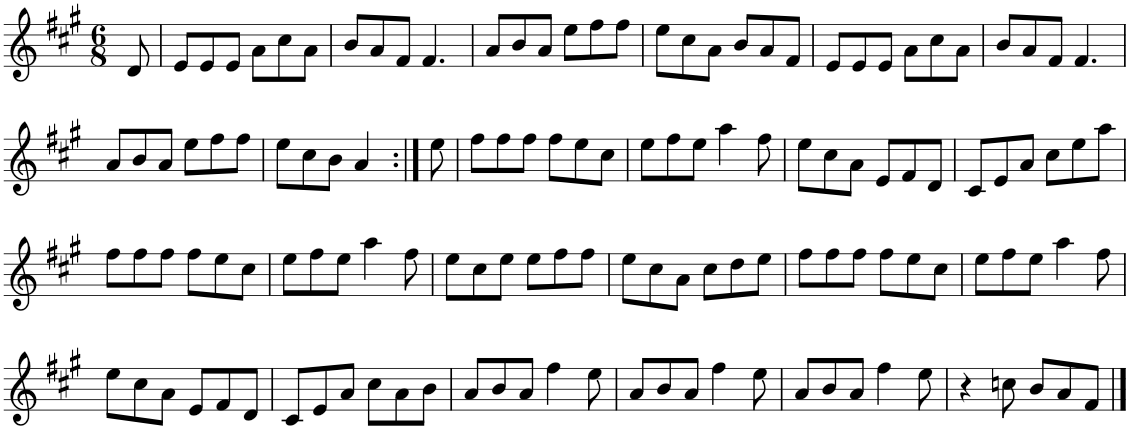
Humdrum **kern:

**kern
*part1
*staff1
*I"Piano
*I'Pno
*clefG2
*k[f#c#g#]
*A:
*M6/8
=1
8d/
=2
8e/L
8e/
8e/J
8a\L
8cc#\
8a\J
=3
8b/L
8a/
8f#/J
4.f#/
=4
8a/L
8b/
8a/J
8ee\L
8ff#\
8ff#\J
=5
8ee\L
8cc#\
8a\J
8b/L
8a/
8f#/J
=6
8e/L
8e/
8e/J
8a\L
8cc#\
8a\J
=7
8b/L
8a/
8f#/J
4.f#/
!!LO:LB:g=z
=8
8a/L
8b/
8a/J
8ee\L
8ff#\
8ff#\J
=9
8ee\L
8cc#\
8b\J
4a/
=10:|!
8ee\
=11
8ff#\L
8ff#\
8ff#\J
8ff#\L
8ee\
8cc#\J
=12
8ee\L
8ff#\
8ee\J
4aa\
8ff#\
=13
8ee\L
8cc#\
8a\J
8e/L
8f#/
8d/J
=14
8c#/L
8e/
8a/J
8cc#\L
8ee\
8aa\J
!!LO:LB:g=z
=15
8ff#\L
8ff#\
8ff#\J
8ff#\L
8ee\
8cc#\J
=16
8ee\L
8ff#\
8ee\J
4aa\
8ff#\
=17
8ee\L
8cc#\
8ee\J
8ee\L
8ff#\
8ff#\J
=18
8ee\L
8cc#\
8a\J
8cc#\L
8dd\
8ee\J
=19
8ff#\L
8ff#\
8ff#\J
8ff#\L
8ee\
8cc#\J
=20
8ee\L
8ff#\
8ee\J
4aa\
8ff#\
!!LO:LB:g=z
=21
8ee\L
8cc#\
8a\J
8e/L
8f#/
8d/J
=22
8c#/L
8e/
8a/J
8cc#\L
8a\
8b\J
=23
8a/L
8b/
8a/J
4ff#\
8ee\
=24
8a/L
8b/
8a/J
4ff#\
8ee\
=25
8a/L
8b/
8a/J
4ff#\
8ee\
=26
4r
8ccn\
8b/L
8a/
8f#/J
==
*-
